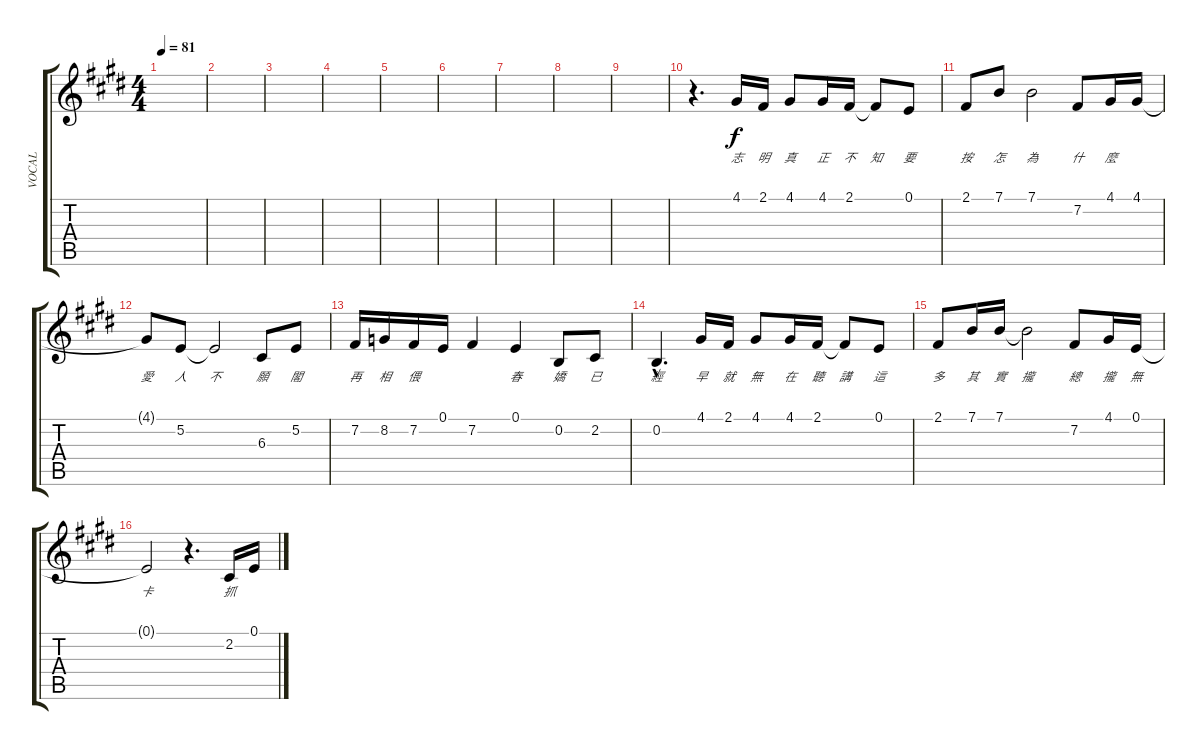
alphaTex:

\track ("VOCAL" "VOCAL") {instrument vibraphone}
\staff {score tabs}
\tuning (E4 B3 G3 D3 A2 E2) {hide}
\ts (4 4)
\tempo 81
\clef g2
\ks e
|
|
|
|
|
|
|
|
|
r.4{d} 4.1.16{lyrics (0 "志") lyrics (1 "") lyrics (2 "") lyrics (3 "") lyrics (4 "")} 2.1.16{lyrics (0 "明") lyrics (1 "") lyrics (2 "") lyrics (3 "") lyrics (4 "")} 4.1.8{lyrics (0 "真") lyrics (1 "") lyrics (2 "") lyrics (3 "") lyrics (4 "")} 4.1.16{lyrics (0 "正") lyrics (1 "") lyrics (2 "") lyrics (3 "") lyrics (4 "")} 2.1.16{lyrics (0 "不") lyrics (1 "") lyrics (2 "") lyrics (3 "") lyrics (4 "")} 2.1{t}.8{lyrics (0 "知") lyrics (1 "") lyrics (2 "") lyrics (3 "") lyrics (4 "")} 0.1.8{lyrics (0 "要") lyrics (1 "") lyrics (2 "") lyrics (3 "") lyrics (4 "")} |
2.1.8{lyrics (0 "按") lyrics (1 "") lyrics (2 "") lyrics (3 "") lyrics (4 "")} 7.1.8{lyrics (0 "怎") lyrics (1 "") lyrics (2 "") lyrics (3 "") lyrics (4 "")} 7.1.2{lyrics (0 "為") lyrics (1 "") lyrics (2 "") lyrics (3 "") lyrics (4 "")} 7.2.8{lyrics (0 "什") lyrics (1 "") lyrics (2 "") lyrics (3 "") lyrics (4 "")} 4.1.16{lyrics (0 "麼") lyrics (1 "") lyrics (2 "") lyrics (3 "") lyrics (4 "")} 4.1.16{lyrics (0 "　") lyrics (1 "") lyrics (2 "") lyrics (3 "") lyrics (4 "")} |
4.1{t}.8{lyrics (0 "愛") lyrics (1 "") lyrics (2 "") lyrics (3 "") lyrics (4 "")} 5.2.8{lyrics (0 "人") lyrics (1 "") lyrics (2 "") lyrics (3 "") lyrics (4 "")} 5.2{t}.2{lyrics (0 "不") lyrics (1 "") lyrics (2 "") lyrics (3 "") lyrics (4 "")} 6.3.8{lyrics (0 "願") lyrics (1 "") lyrics (2 "") lyrics (3 "") lyrics (4 "")} 5.2.8{lyrics (0 "閣") lyrics (1 "") lyrics (2 "") lyrics (3 "") lyrics (4 "")} |
7.2.16{lyrics (0 "再") lyrics (1 "") lyrics (2 "") lyrics (3 "") lyrics (4 "")} 8.2.16{lyrics (0 "相") lyrics (1 "") lyrics (2 "") lyrics (3 "") lyrics (4 "")} 7.2.16{lyrics (0 "偎") lyrics (1 "") lyrics (2 "") lyrics (3 "") lyrics (4 "")} 0.1.16{lyrics (0 "") lyrics (1 "") lyrics (2 "") lyrics (3 "") lyrics (4 "")} 7.2.4{lyrics (0 "") lyrics (1 "") lyrics (2 "") lyrics (3 "") lyrics (4 "")} 0.1.4{lyrics (0 "春") lyrics (1 "") lyrics (2 "") lyrics (3 "") lyrics (4 "")} 0.2.8{lyrics (0 "嬌") lyrics (1 "") lyrics (2 "") lyrics (3 "") lyrics (4 "")} 2.2.8{lyrics (0 "已") lyrics (1 "") lyrics (2 "") lyrics (3 "") lyrics (4 "")} |
0.2{hac}.4{d lyrics (0 "經") lyrics (1 "") lyrics (2 "") lyrics (3 "") lyrics (4 "")} 4.1.16{lyrics (0 "早") lyrics (1 "") lyrics (2 "") lyrics (3 "") lyrics (4 "")} 2.1.16{lyrics (0 "就") lyrics (1 "") lyrics (2 "") lyrics (3 "") lyrics (4 "")} 4.1.8{lyrics (0 "無") lyrics (1 "") lyrics (2 "") lyrics (3 "") lyrics (4 "")} 4.1.16{lyrics (0 "在") lyrics (1 "") lyrics (2 "") lyrics (3 "") lyrics (4 "")} 2.1.16{lyrics (0 "聽") lyrics (1 "") lyrics (2 "") lyrics (3 "") lyrics (4 "")} 2.1{t}.8{lyrics (0 "講") lyrics (1 "") lyrics (2 "") lyrics (3 "") lyrics (4 "")} 0.1.8{lyrics (0 "這") lyrics (1 "") lyrics (2 "") lyrics (3 "") lyrics (4 "")} |
2.1.8{lyrics (0 "多　") lyrics (1 "") lyrics (2 "") lyrics (3 "") lyrics (4 "")} 7.1.16{lyrics (0 "其") lyrics (1 "") lyrics (2 "") lyrics (3 "") lyrics (4 "")} 7.1.16{lyrics (0 "實") lyrics (1 "") lyrics (2 "") lyrics (3 "") lyrics (4 "")} 7.1{t}.2{lyrics (0 "攏") lyrics (1 "") lyrics (2 "") lyrics (3 "") lyrics (4 "")} 7.2.8{lyrics (0 "總") lyrics (1 "") lyrics (2 "") lyrics (3 "") lyrics (4 "")} 4.1.16{lyrics (0 "攏") lyrics (1 "") lyrics (2 "") lyrics (3 "") lyrics (4 "")} 0.1.16{lyrics (0 "無") lyrics (1 "") lyrics (2 "") lyrics (3 "") lyrics (4 "")} |
0.1{t}.2{lyrics (0 "卡") lyrics (1 "") lyrics (2 "") lyrics (3 "") lyrics (4 "")} r.4{d} 2.2.16{lyrics (0 "抓") lyrics (1 "") lyrics (2 "") lyrics (3 "") lyrics (4 "")} 0.1.16{lyrics (0 "") lyrics (1 "") lyrics (2 "") lyrics (3 "") lyrics (4 "")}
